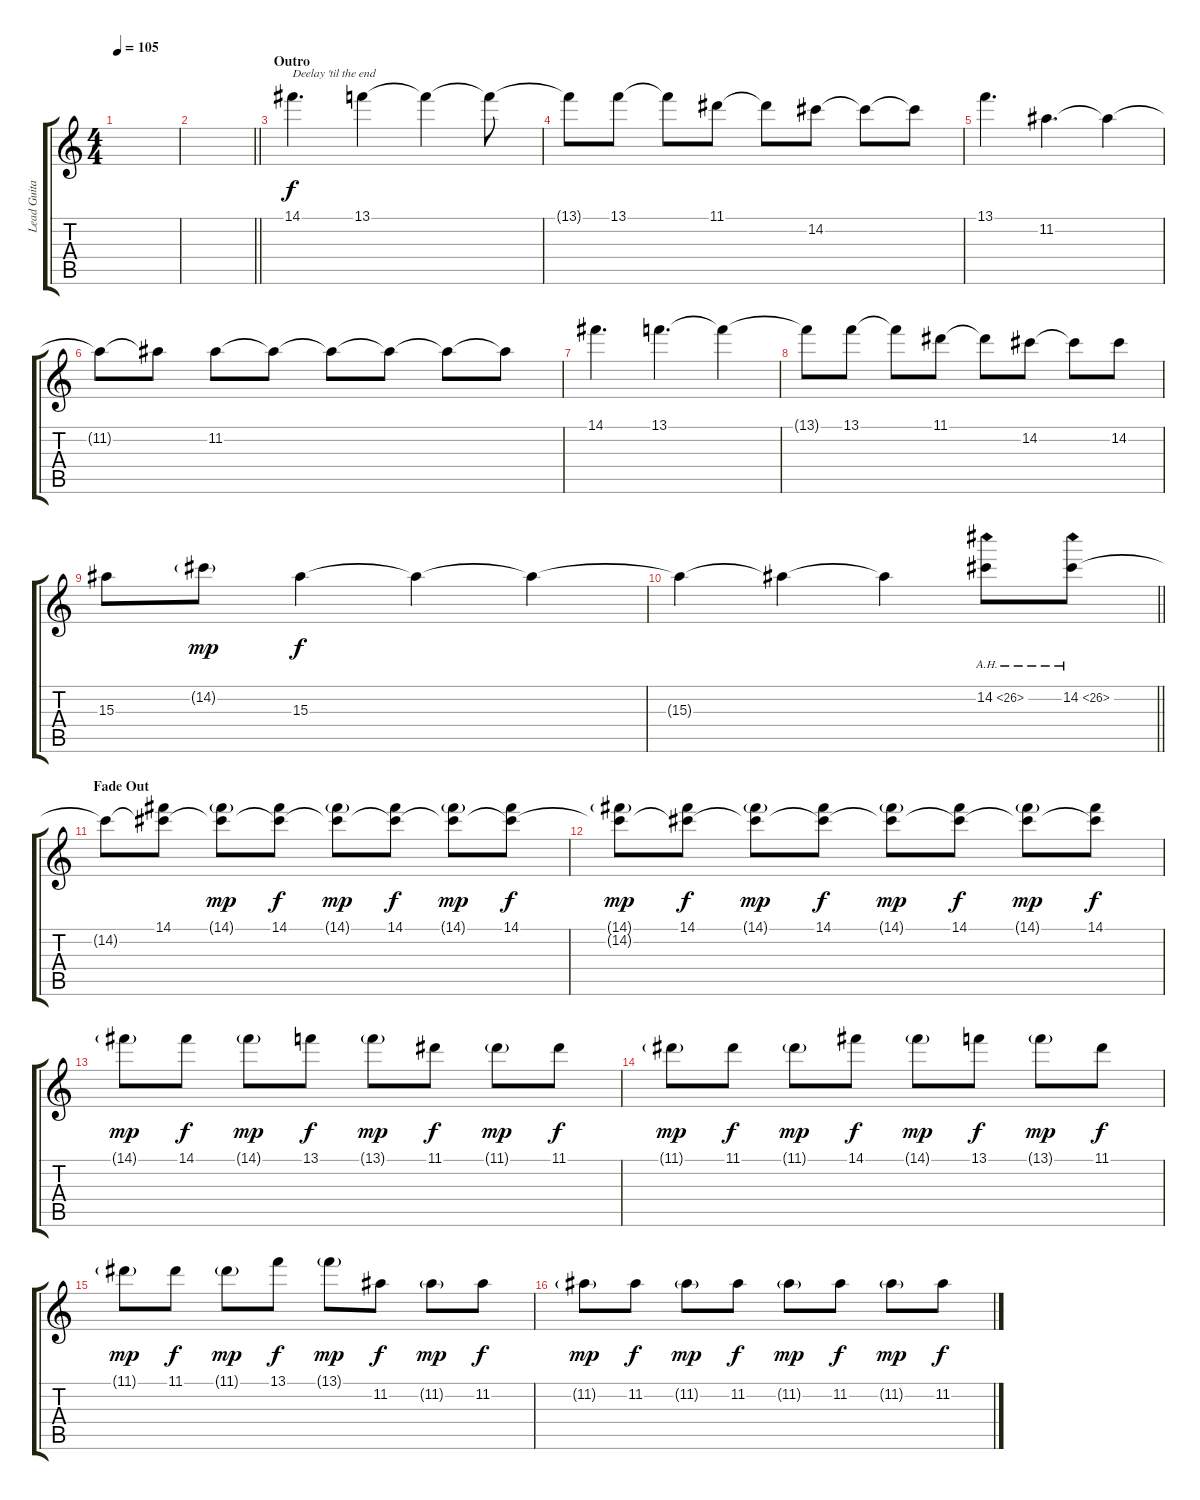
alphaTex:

\track ("Lead Guitar" "Lead Guita") {instrument distortionguitar}
\staff {score tabs}
\tuning (E4 B3 G3 D3 A2 E2) {hide}
\ts (4 4)
\tempo 105
\clef g2
\ks c
|
\barLineRight lightlight
|
\section ("" "Outro")
14.1.4{d txt "Deelay 'til the end"} 13.1.4 13.1{t}.4 13.1{t}.8 |
13.1{t}.8 13.1.8 13.1{t}.8 11.1.8 11.1{t}.8 14.2.8 14.2{t}.8 14.2{t}.8 |
13.1.4{d} 11.2.4{d} 11.2{t}.4 |
11.2{t}.8 11.2{t}.8 11.2.8 11.2{t}.8 11.2{t}.8 11.2{t}.8 11.2{t}.8 11.2{t}.8 |
14.1.4{d} 13.1.4{d} 13.1{t}.4 |
13.1{t}.8 13.1.8 13.1{t}.8 11.1.8 11.1{t}.8 14.2.8 14.2{t}.8 14.2.8 |
15.3.8 14.2{g}.8{dy mp} 15.3.4{dy f} 15.3{t}.4 15.3{t}.4 |
\barLineRight lightlight
15.3{t}.4 15.3{t}.4 15.3{t}.4 14.2{ah 12}.8 14.2{ah 12}.8 |
\section ("" "Fade Out")
14.2{t}.8 (14.1 14.2{t}).8 (14.1{g} 14.2{t}).8{dy mp} (14.1 14.2{t}).8{dy f} (14.1{g} 14.2{t}).8{dy mp} (14.1 14.2{t}).8{dy f} (14.1{g} 14.2{t}).8{dy mp} (14.1 14.2{t}).8{dy f} |
(14.1{g} 14.2{t}).8{dy mp} (14.1 14.2{t}).8{dy f} (14.1{g} 14.2{t}).8{dy mp} (14.1 14.2{t}).8{dy f} (14.1{g} 14.2{t}).8{dy mp} (14.1 14.2{t}).8{dy f} (14.1{g} 14.2{t}).8{dy mp} (14.1 14.2{t}).8{dy f} |
14.1{g}.8{dy mp} 14.1.8{dy f} 14.1{g}.8{dy mp} 13.1.8{dy f} 13.1{g}.8{dy mp} 11.1.8{dy f} 11.1{g}.8{dy mp} 11.1.8{dy f} |
11.1{g}.8{dy mp} 11.1.8{dy f} 11.1{g}.8{dy mp} 14.1.8{dy f} 14.1{g}.8{dy mp} 13.1.8{dy f} 13.1{g}.8{dy mp} 11.1.8{dy f} |
11.1{g}.8{dy mp} 11.1.8{dy f} 11.1{g}.8{dy mp} 13.1.8{dy f} 13.1{g}.8{dy mp} 11.2.8{dy f} 11.2{g}.8{dy mp} 11.2.8{dy f} |
11.2{g}.8{dy mp} 11.2.8{dy f} 11.2{g}.8{dy mp} 11.2.8{dy f} 11.2{g}.8{dy mp} 11.2.8{dy f} 11.2{g}.8{dy mp} 11.2.8{dy f}
